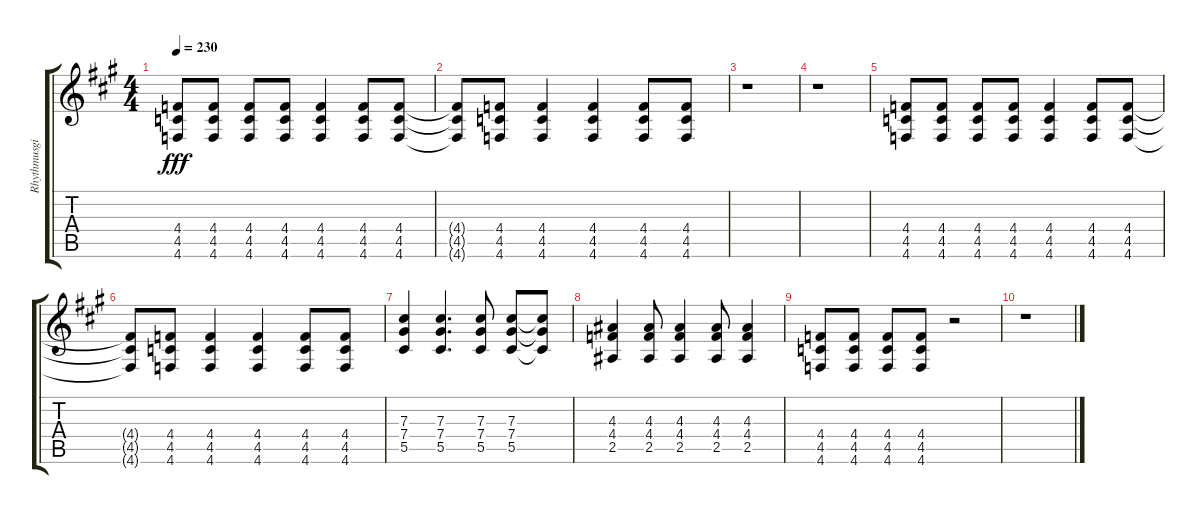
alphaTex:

\track ("Rhythmusgit.1" "Rhythmusgi") {instrument distortionguitar}
\staff {score tabs}
\tuning (Eb4 Bb3 Gb3 Db3 Ab2 Db2) {hide}
\ts (4 4)
\tempo 230
\clef g2
\ks a
(4.4 4.5 4.6).8{dy fff} (4.4 4.5 4.6).8 (4.4 4.5 4.6).8 (4.4 4.5 4.6).8 (4.4 4.5 4.6).4 (4.4 4.5 4.6).8 (4.4 4.5 4.6).8 |
(4.4{t} 4.5{t} 4.6{t}).8 (4.4 4.5 4.6).8 (4.4 4.5 4.6).4 (4.4 4.5 4.6).4 (4.4 4.5 4.6).8 (4.4 4.5 4.6).8 |
r.1 |
r.1 |
(4.4 4.5 4.6).8 (4.4 4.5 4.6).8 (4.4 4.5 4.6).8 (4.4 4.5 4.6).8 (4.4 4.5 4.6).4 (4.4 4.5 4.6).8 (4.4 4.5 4.6).8 |
(4.4{t} 4.5{t} 4.6{t}).8 (4.4 4.5 4.6).8 (4.4 4.5 4.6).4 (4.4 4.5 4.6).4 (4.4 4.5 4.6).8 (4.4 4.5 4.6).8 |
(7.3 7.4 5.5).4 (7.3 7.4 5.5).4{d} (7.3 7.4 5.5).8 (7.3 7.4 5.5).8 (7.3{t} 7.4{t} 5.5{t}).8 |
(4.3 4.4 2.5).4 (4.3 4.4 2.5).8 (4.3 4.4 2.5).4 (4.3 4.4 2.5).8 (4.3 4.4 2.5).4 |
(4.4 4.5 4.6).8 (4.4 4.5 4.6).8 (4.4 4.5 4.6).8 (4.4 4.5 4.6).8 r.2 |
r.1
